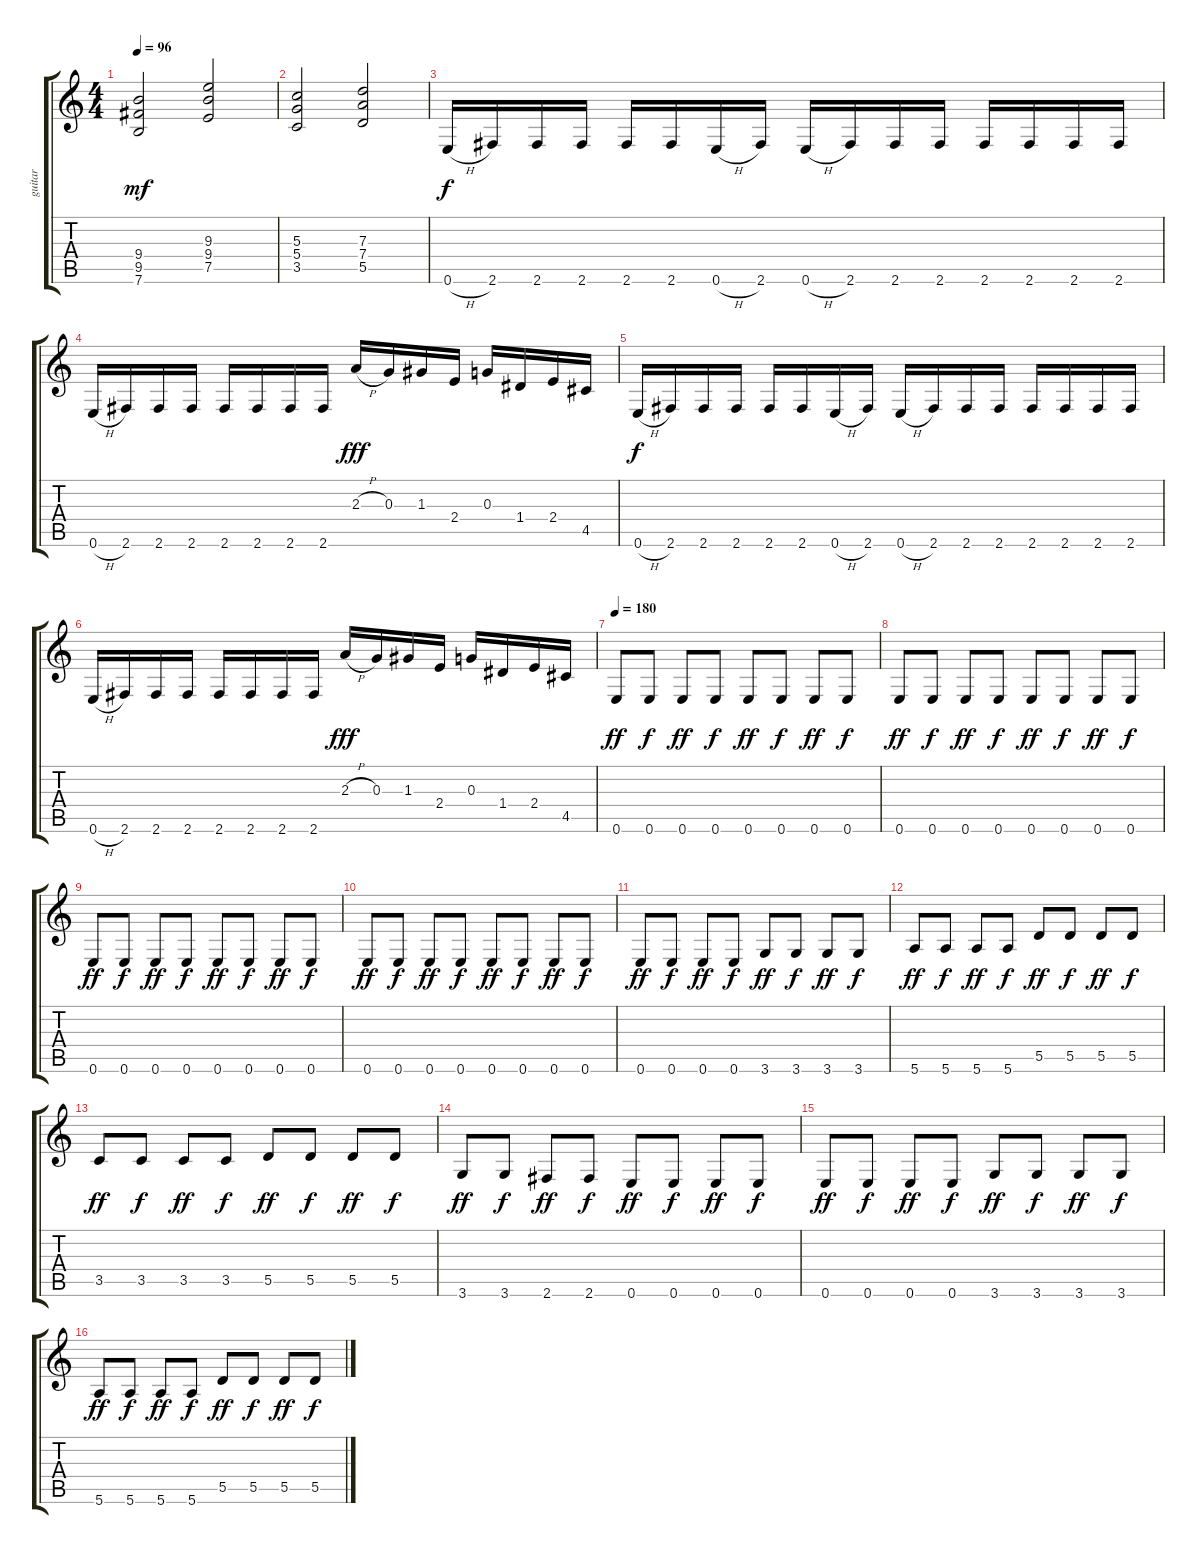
\track ("guitar" "guitar") {instrument overdrivenguitar}
\staff {score tabs}
\tuning (E4 B3 G3 D3 A2 E2) {hide}
\ts (4 4)
\tempo 96
\clef g2
\ks c
(9.4 9.5 7.6).2{dy mf} (9.3 9.4 7.5).2 |
(5.3 5.4 3.5).2 (7.3 7.4 5.5).2 |
0.6{h}.16{dy f} 2.6.16 2.6.16 2.6.16 2.6.16 2.6.16 0.6{h}.16 2.6.16 0.6{h}.16 2.6.16 2.6.16 2.6.16 2.6.16 2.6.16 2.6.16 2.6.16 |
0.6{h}.16 2.6.16 2.6.16 2.6.16 2.6.16 2.6.16 2.6.16 2.6.16 2.3{h}.16{dy fff} 0.3.16 1.3.16 2.4.16 0.3.16 1.4.16 2.4.16 4.5.16 |
0.6{h}.16{dy f} 2.6.16 2.6.16 2.6.16 2.6.16 2.6.16 0.6{h}.16 2.6.16 0.6{h}.16 2.6.16 2.6.16 2.6.16 2.6.16 2.6.16 2.6.16 2.6.16 |
0.6{h}.16 2.6.16 2.6.16 2.6.16 2.6.16 2.6.16 2.6.16 2.6.16 2.3{h}.16{dy fff} 0.3.16 1.3.16 2.4.16 0.3.16 1.4.16 2.4.16 4.5.16 |
\tempo 180
0.6.8{dy ff} 0.6.8{dy f} 0.6.8{dy ff} 0.6.8{dy f} 0.6.8{dy ff} 0.6.8{dy f} 0.6.8{dy ff} 0.6.8{dy f} |
0.6.8{dy ff} 0.6.8{dy f} 0.6.8{dy ff} 0.6.8{dy f} 0.6.8{dy ff} 0.6.8{dy f} 0.6.8{dy ff} 0.6.8{dy f} |
0.6.8{dy ff} 0.6.8{dy f} 0.6.8{dy ff} 0.6.8{dy f} 0.6.8{dy ff} 0.6.8{dy f} 0.6.8{dy ff} 0.6.8{dy f} |
0.6.8{dy ff} 0.6.8{dy f} 0.6.8{dy ff} 0.6.8{dy f} 0.6.8{dy ff} 0.6.8{dy f} 0.6.8{dy ff} 0.6.8{dy f} |
0.6.8{dy ff} 0.6.8{dy f} 0.6.8{dy ff} 0.6.8{dy f} 3.6.8{dy ff} 3.6.8{dy f} 3.6.8{dy ff} 3.6.8{dy f} |
5.6.8{dy ff} 5.6.8{dy f} 5.6.8{dy ff} 5.6.8{dy f} 5.5.8{dy ff} 5.5.8{dy f} 5.5.8{dy ff} 5.5.8{dy f} |
3.5.8{dy ff} 3.5.8{dy f} 3.5.8{dy ff} 3.5.8{dy f} 5.5.8{dy ff} 5.5.8{dy f} 5.5.8{dy ff} 5.5.8{dy f} |
3.6.8{dy ff} 3.6.8{dy f} 2.6.8{dy ff} 2.6.8{dy f} 0.6.8{dy ff} 0.6.8{dy f} 0.6.8{dy ff} 0.6.8{dy f} |
0.6.8{dy ff} 0.6.8{dy f} 0.6.8{dy ff} 0.6.8{dy f} 3.6.8{dy ff} 3.6.8{dy f} 3.6.8{dy ff} 3.6.8{dy f} |
5.6.8{dy ff} 5.6.8{dy f} 5.6.8{dy ff} 5.6.8{dy f} 5.5.8{dy ff} 5.5.8{dy f} 5.5.8{dy ff} 5.5.8{dy f}
